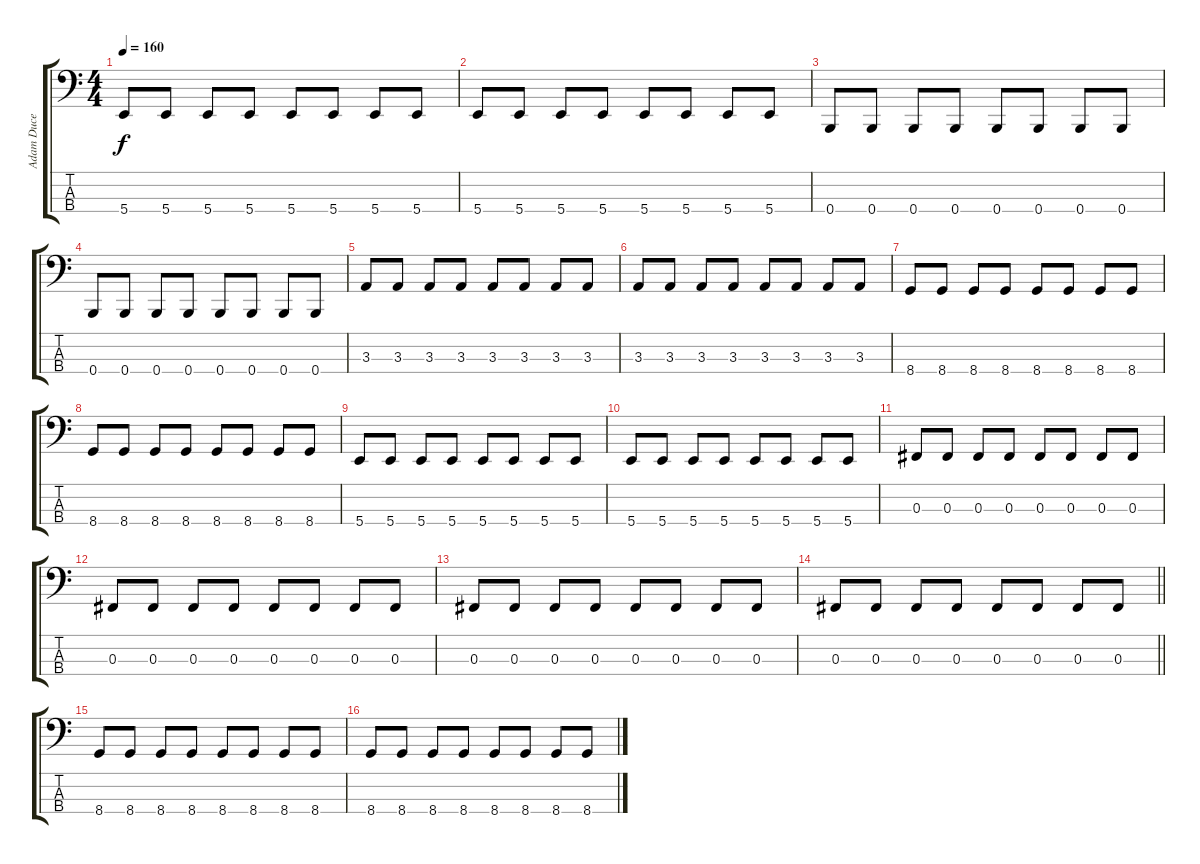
\track ("Adam Duce" "Adam Duce") {instrument electricbassfinger}
\staff {score tabs}
\tuning (E2 B1 Gb1 B0) {hide}
\ts (4 4)
\tempo 160
\clef f4
\ks c
5.4.8{dy f} 5.4.8 5.4.8 5.4.8 5.4.8 5.4.8 5.4.8 5.4.8 |
5.4.8 5.4.8 5.4.8 5.4.8 5.4.8 5.4.8 5.4.8 5.4.8 |
0.4.8 0.4.8 0.4.8 0.4.8 0.4.8 0.4.8 0.4.8 0.4.8 |
0.4.8 0.4.8 0.4.8 0.4.8 0.4.8 0.4.8 0.4.8 0.4.8 |
3.3.8 3.3.8 3.3.8 3.3.8 3.3.8 3.3.8 3.3.8 3.3.8 |
3.3.8 3.3.8 3.3.8 3.3.8 3.3.8 3.3.8 3.3.8 3.3.8 |
8.4.8 8.4.8 8.4.8 8.4.8 8.4.8 8.4.8 8.4.8 8.4.8 |
8.4.8 8.4.8 8.4.8 8.4.8 8.4.8 8.4.8 8.4.8 8.4.8 |
5.4.8 5.4.8 5.4.8 5.4.8 5.4.8 5.4.8 5.4.8 5.4.8 |
5.4.8 5.4.8 5.4.8 5.4.8 5.4.8 5.4.8 5.4.8 5.4.8 |
0.3.8 0.3.8 0.3.8 0.3.8 0.3.8 0.3.8 0.3.8 0.3.8 |
0.3.8 0.3.8 0.3.8 0.3.8 0.3.8 0.3.8 0.3.8 0.3.8 |
0.3.8 0.3.8 0.3.8 0.3.8 0.3.8 0.3.8 0.3.8 0.3.8 |
\barLineRight lightlight
0.3.8 0.3.8 0.3.8 0.3.8 0.3.8 0.3.8 0.3.8 0.3.8 |
8.4.8 8.4.8 8.4.8 8.4.8 8.4.8 8.4.8 8.4.8 8.4.8 |
8.4.8 8.4.8 8.4.8 8.4.8 8.4.8 8.4.8 8.4.8 8.4.8
